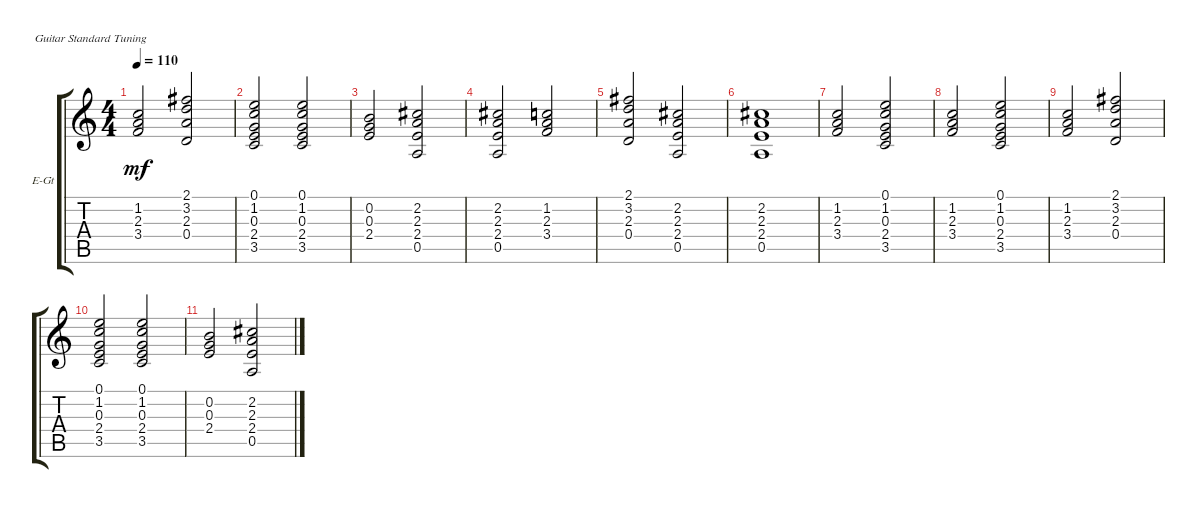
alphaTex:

\defaultSystemsLayout 4
\bracketExtendMode groupsimilarinstruments
\firstSystemTrackNameOrientation horizontal
\otherSystemsTrackNameOrientation horizontal
\track ("Electric Guitar (Drive)" "E-Gt") {instrument overdrivenguitar}
\staff {score tabs}
\tuning (E4 B3 G3 D3 A2 E2)
\ts (4 4)
\tempo 110
\clef g2
\ks c
(3.4 2.3 1.2).2{dy mf} (0.4 2.3 3.2 2.1).2 |
(3.5 2.4 0.3 1.2 0.1).2 (3.5 2.4 0.3 1.2 0.1).2 |
(2.4 0.3 0.2).2 (0.5 2.4 2.3 2.2).2 |
(0.5 2.4 2.3 2.2).2 (3.4 2.3 1.2).2 |
(0.4 2.3 3.2 2.1).2 (0.5 2.4 2.3 2.2).2 |
(0.5 2.4 2.3 2.2).1 |
(3.4 2.3 1.2).2 (3.5 2.4 0.3 1.2 0.1).2 |
(3.4 2.3 1.2).2 (3.5 2.4 0.3 1.2 0.1).2 |
(3.4 2.3 1.2).2 (0.4 2.3 3.2 2.1).2 |
(3.5 2.4 0.3 1.2 0.1).2 (3.5 2.4 0.3 1.2 0.1).2 |
(2.4 0.3 0.2).2 (0.5 2.4 2.3 2.2).2
